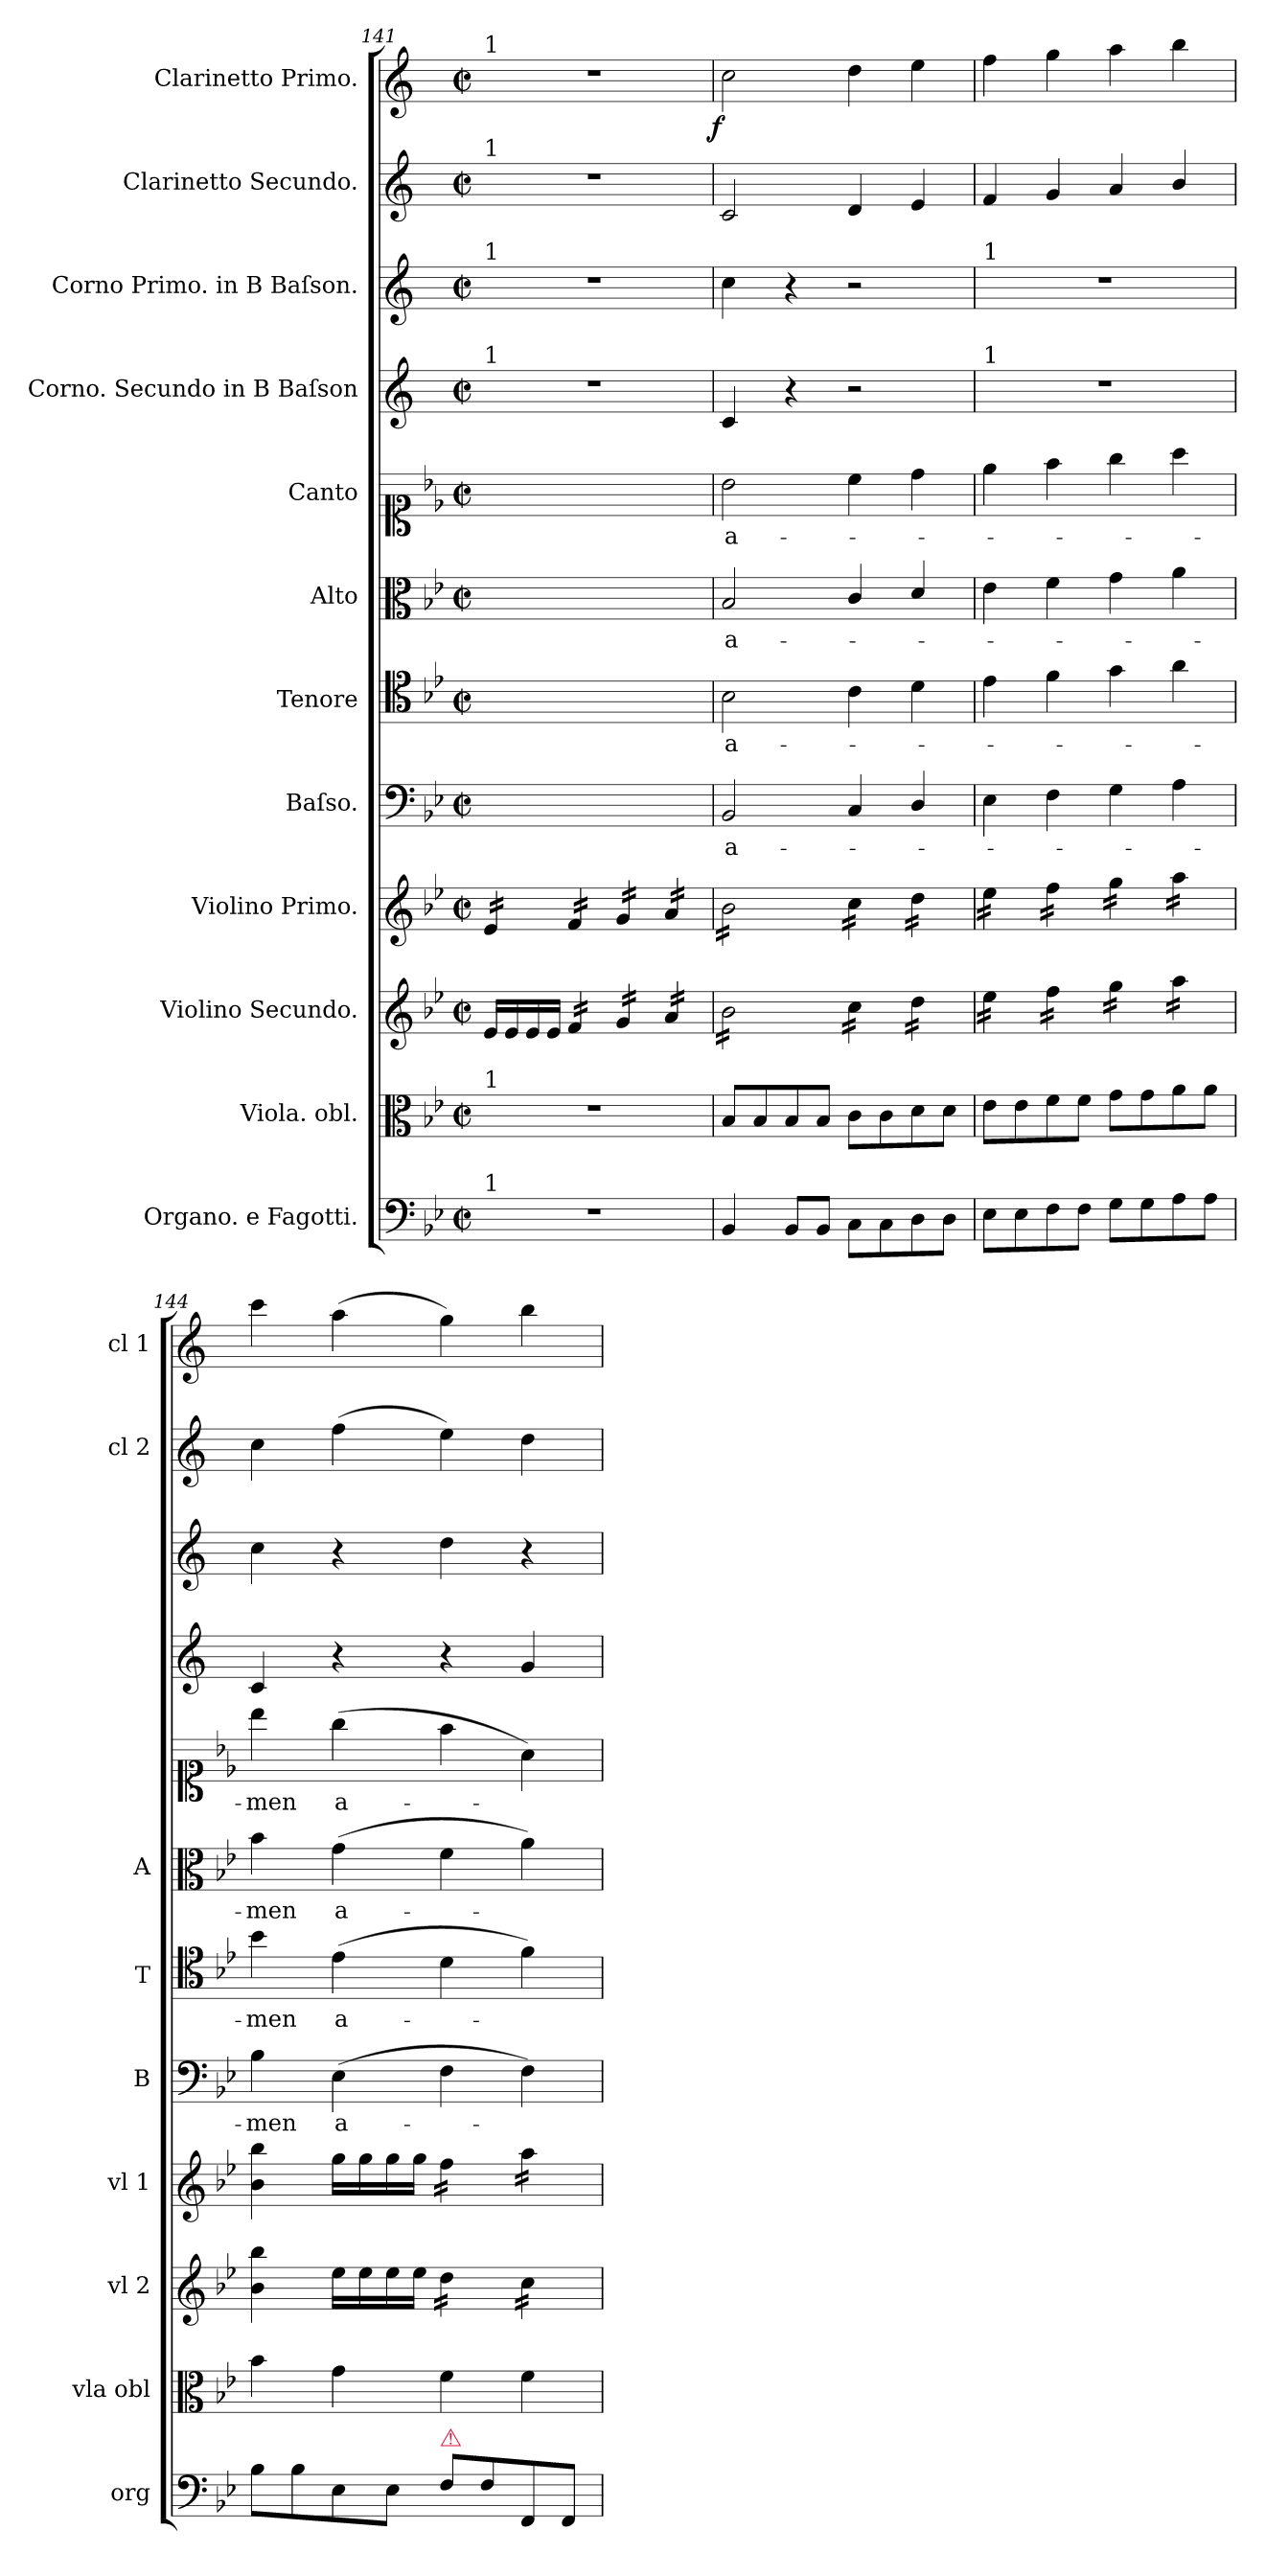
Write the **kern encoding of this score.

**kern	**kern	**dynam	**kern	**kern	**kern	**text	**kern	**text	**kern	**text	**kern	**text	**kern	**kern	**kern	**kern	**dynam
*part12	*part11	*part11	*part10	*part9	*part8	*part8	*part7	*part7	*part6	*part6	*part5	*part5	*part4	*part3	*part2	*part1	*part1
*staff12	*staff11	*staff11	*staff10	*staff9	*staff8	*staff8	*staff7	*staff7	*staff6	*staff6	*staff5	*staff5	*staff4	*staff3	*staff2	*staff1	*staff1
*I"Organo. e Fagotti.	*I"Viola. obl.	*	*I"Violino Secundo.	*I"Violino Primo.	*I"Baſso.	*	*I"Tenore	*	*I"Alto	*	*I"Canto	*	*I"Corno. Secundo in B Baſson	*I"Corno Primo. in B Baſson.	*I"Clarinetto Secundo.	*I"Clarinetto Primo.	*
*I'org	*I'vla obl	*	*I'vl 2	*I'vl 1	*I'B	*	*I'T	*	*I'A	*	*	*	*	*	*I'cl 2	*I'cl 1	*
*clefF4	*clefC3	*	*clefG2	*clefG2	*clefF4	*	*clefC4	*	*clefC3	*	*clefC1	*	*clefG2	*clefG2	*clefG2	*clefG2	*
*	*	*	*	*	*	*	*	*	*	*	*	*	*ITrd1c2	*ITrd1c2	*ITrd1c2	*ITrd1c2	*
*k[b-e-]	*k[b-e-]	*	*k[b-e-]	*k[b-e-]	*k[b-e-]	*	*k[b-e-]	*	*k[b-e-]	*	*k[b-e-]	*	*k[b-e-]	*k[b-e-]	*k[b-e-]	*k[b-e-]	*
*	*B-:	*	*B-:	*B-:	*B-:	*	*B-:	*	*B-:	*	*B-:	*	*B-:	*B-:	*B-:	*B-:	*
*M2/2	*M2/2	*	*M2/2	*M2/2	*M2/2	*	*M2/2	*	*M2/2	*	*M2/2	*	*M2/2	*M2/2	*M2/2	*M2/2	*
*met(c|)	*met(c|)	*	*met(c|)	*met(c|)	*met(c|)	*	*met(c|)	*	*met(c|)	*	*met(c|)	*	*met(c|)	*met(c|)	*met(c|)	*met(c|)	*
=141	=141	=141	=141	=141	=141	=141	=141	=141	=141	=141	=141	=141	=141	=141	=141	=141	=141
!	!	!	!	!	!	!	!	!	!	!	!	!	!	!	!	!LO:TX:a:t=1	!
!	!	!	!	!	!	!	!	!	!	!	!	!	!	!	!LO:TX:a:t=1	!	!
!	!	!	!	!	!	!	!	!	!	!	!	!	!	!LO:TX:a:t=1	!	!	!
!	!	!	!	!	!	!	!	!	!	!	!	!	!LO:TX:a:t=1	!	!	!	!
!	!LO:TX:a:t=1	!	!	!	!	!	!	!	!	!	!	!	!	!	!	!	!
!LO:TX:a:t=1	!	!	!	!	!	!	!	!	!	!	!	!	!	!	!	!	!
*	*	*	*	*tremolo	*	*	*	*	*	*	*	*	*	*	*	*	*
1r	1r	.	16e-/LL	16e-/LL	1ryy	.	1ryy	.	1ryy	.	1ryy	.	1r	1r	1r	1r	.
.	.	.	16e-/	16e-/	.	.	.	.	.	.	.	.	.	.	.	.	.
.	.	.	16e-/	16e-/	.	.	.	.	.	.	.	.	.	.	.	.	.
.	.	.	16e-/JJ	16e-/JJ	.	.	.	.	.	.	.	.	.	.	.	.	.
*	*	*	*tremolo	*	*	*	*	*	*	*	*	*	*	*	*	*	*
.	.	.	16f/LL	16f/LL	.	.	.	.	.	.	.	.	.	.	.	.	.
.	.	.	16f/	16f/	.	.	.	.	.	.	.	.	.	.	.	.	.
.	.	.	16f/	16f/	.	.	.	.	.	.	.	.	.	.	.	.	.
.	.	.	16f/JJ	16f/JJ	.	.	.	.	.	.	.	.	.	.	.	.	.
.	.	.	16g/LL	16g/LL	.	.	.	.	.	.	.	.	.	.	.	.	.
.	.	.	16g/	16g/	.	.	.	.	.	.	.	.	.	.	.	.	.
.	.	.	16g/	16g/	.	.	.	.	.	.	.	.	.	.	.	.	.
.	.	.	16g/JJ	16g/JJ	.	.	.	.	.	.	.	.	.	.	.	.	.
.	.	.	16a/LL	16a/LL	.	.	.	.	.	.	.	.	.	.	.	.	.
.	.	.	16a/	16a/	.	.	.	.	.	.	.	.	.	.	.	.	.
.	.	.	16a/	16a/	.	.	.	.	.	.	.	.	.	.	.	.	.
.	.	.	16a/JJ	16a/JJ	.	.	.	.	.	.	.	.	.	.	.	.	.
=142	=142	=142	=142	=142	=142	=142	=142	=142	=142	=142	=142	=142	=142	=142	=142	=142	=142
!	!	!	!	!	!	!	!	!	!	!	!	!	!	!	!	!	!LO:DY:rj
4BB-/	8B-/L	forto	16b-\LL	16b-\LL	2BB-/	a-	2B-\	a-	2B-/	a-	2b-\	a-	4B-/	4b-\	2B-/	2b-\	f
.	.	.	16b-\	16b-\	.	.	.	.	.	.	.	.	.	.	.	.	.
.	8B-/	.	16b-\	16b-\	.	.	.	.	.	.	.	.	.	.	.	.	.
.	.	.	16b-\	16b-\	.	.	.	.	.	.	.	.	.	.	.	.	.
8BB-/L	8B-/	.	16b-\	16b-\	.	.	.	.	.	.	.	.	4r	4r	.	.	.
.	.	.	16b-\	16b-\	.	.	.	.	.	.	.	.	.	.	.	.	.
8BB-/J	8B-/J	.	16b-\	16b-\	.	.	.	.	.	.	.	.	.	.	.	.	.
.	.	.	16b-\JJ	16b-\JJ	.	.	.	.	.	.	.	.	.	.	.	.	.
8C\L	8c\L	.	16cc\LL	16cc\LL	4C/	.	4c\	.	4c/	.	4cc\	.	2r	2r	4c/	4cc\	.
.	.	.	16cc\	16cc\	.	.	.	.	.	.	.	.	.	.	.	.	.
8C\	8c\	.	16cc\	16cc\	.	.	.	.	.	.	.	.	.	.	.	.	.
.	.	.	16cc\JJ	16cc\JJ	.	.	.	.	.	.	.	.	.	.	.	.	.
8D\	8d\	.	16dd\LL	16dd\LL	4D/	.	4d\	.	4d/	.	4dd\	.	.	.	4d/	4dd\	.
.	.	.	16dd\	16dd\	.	.	.	.	.	.	.	.	.	.	.	.	.
8D\J	8d\J	.	16dd\	16dd\	.	.	.	.	.	.	.	.	.	.	.	.	.
.	.	.	16dd\JJ	16dd\JJ	.	.	.	.	.	.	.	.	.	.	.	.	.
=143	=143	=143	=143	=143	=143	=143	=143	=143	=143	=143	=143	=143	=143	=143	=143	=143	=143
!	!	!	!	!	!	!	!	!	!	!	!	!	!	!LO:TX:a:t=1	!	!	!
!	!	!	!	!	!	!	!	!	!	!	!	!	!LO:TX:a:t=1	!	!	!	!
8E-\L	8e-\L	.	16ee-\LL	16ee-\LL	4E-\	.	4e-\	.	4e-\	.	4ee-\	.	1r	1r	4e-/	4ee-\	.
.	.	.	16ee-\	16ee-\	.	.	.	.	.	.	.	.	.	.	.	.	.
8E-\	8e-\	.	16ee-\	16ee-\	.	.	.	.	.	.	.	.	.	.	.	.	.
.	.	.	16ee-\JJ	16ee-\JJ	.	.	.	.	.	.	.	.	.	.	.	.	.
8F\	8f\	.	16ff\LL	16ff\LL	4F\	.	4f\	.	4f\	.	4ff\	.	.	.	4f/	4ff\	.
.	.	.	16ff\	16ff\	.	.	.	.	.	.	.	.	.	.	.	.	.
8F\J	8f\J	.	16ff\	16ff\	.	.	.	.	.	.	.	.	.	.	.	.	.
.	.	.	16ff\JJ	16ff\JJ	.	.	.	.	.	.	.	.	.	.	.	.	.
8G\L	8g\L	.	16gg\LL	16gg\LL	4G\	.	4g\	.	4g\	.	4gg\	.	.	.	4g/	4gg\	.
.	.	.	16gg\	16gg\	.	.	.	.	.	.	.	.	.	.	.	.	.
8G\	8g\	.	16gg\	16gg\	.	.	.	.	.	.	.	.	.	.	.	.	.
.	.	.	16gg\JJ	16gg\JJ	.	.	.	.	.	.	.	.	.	.	.	.	.
8A\	8a\	.	16aa\LL	16aa\LL	4A\	.	4a\	.	4a\	.	4aa\	.	.	.	4a/	4aa\	.
.	.	.	16aa\	16aa\	.	.	.	.	.	.	.	.	.	.	.	.	.
8A\J	8a\J	.	16aa\	16aa\	.	.	.	.	.	.	.	.	.	.	.	.	.
.	.	.	16aa\JJ	16aa\JJ	.	.	.	.	.	.	.	.	.	.	.	.	.
*	*	*	*	*Xtremolo	*	*	*	*	*	*	*	*	*	*	*	*	*
*	*	*	*Xtremolo	*	*	*	*	*	*	*	*	*	*	*	*	*	*
=144	=144	=144	=144	=144	=144	=144	=144	=144	=144	=144	=144	=144	=144	=144	=144	=144	=144
8B-\L	4b-\	.	4b-\ 4bb-\	4b-\ 4bb-\	4B-\	-men	4b-\	-men	4b-\	-men	4bb-\	-men	4B-/	4b-\	4b-\	4bb-\	.
8B-\	.	.	.	.	.	.	.	.	.	.	.	.	.	.	.	.	.
8E-\	4g\	.	16ee-\LL	16gg\LL	(4E-\	a-	(4e-\	a-	(4g\	a-	(4gg\	a-	4r	4r	(4ee-\	(4gg\	.
.	.	.	16ee-\	16gg\	.	.	.	.	.	.	.	.	.	.	.	.	.
8E-\J	.	.	16ee-\	16gg\	.	.	.	.	.	.	.	.	.	.	.	.	.
.	.	.	16ee-\JJ	16gg\JJ	.	.	.	.	.	.	.	.	.	.	.	.	.
!LO:TX:a:color=crimson:t=⚠	!	!	!	!	!	!	!	!	!	!	!	!	!	!	!	!	!
*	*	*	*tremolo	*	*	*	*	*	*	*	*	*	*	*	*	*	*
*	*	*	*	*tremolo	*	*	*	*	*	*	*	*	*	*	*	*	*
8F\L	4f\	.	16dd\LL	16ff\LL	4F\	.	4d\	.	4f\	.	4ff\	.	4r	4cc\	4dd\)	4ff\)	.
.	.	.	16dd\	16ff\	.	.	.	.	.	.	.	.	.	.	.	.	.
8F\	.	.	16dd\	16ff\	.	.	.	.	.	.	.	.	.	.	.	.	.
.	.	.	16dd\JJ	16ff\JJ	.	.	.	.	.	.	.	.	.	.	.	.	.
8FF/	4f\	.	16cc\LL	16aa\LL	4F\)	.	4f\)	.	4a\)	.	4a\)	.	4f/	4r	4cc\	4aa\	.
.	.	.	16cc\	16aa\	.	.	.	.	.	.	.	.	.	.	.	.	.
8FF/J	.	.	16cc\	16aa\	.	.	.	.	.	.	.	.	.	.	.	.	.
.	.	.	16cc\JJ	16aa\JJ	.	.	.	.	.	.	.	.	.	.	.	.	.
*	*	*	*	*Xtremolo	*	*	*	*	*	*	*	*	*	*	*	*	*
*	*	*	*Xtremolo	*	*	*	*	*	*	*	*	*	*	*	*	*	*
=	=	=	=	=	=	=	=	=	=	=	=	=	=	=	=	=	=
*-	*-	*-	*-	*-	*-	*-	*-	*-	*-	*-	*-	*-	*-	*-	*-	*-	*-
